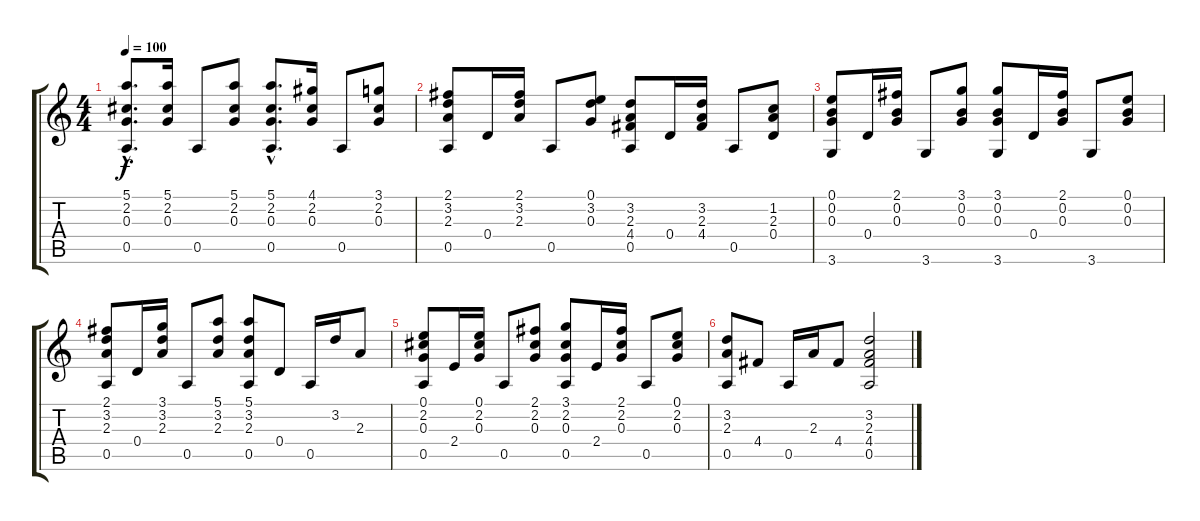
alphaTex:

\track "" {instrument acousticguitarnylon}
\staff {score tabs}
\tuning (E4 B3 G3 D3 A2 E2) {hide}
\ts (4 4)
\tempo 100
\clef g2
\ks c
(5.1{hac} 2.2{hac} 0.3{hac} 0.5{hac}).8{d dy f} (5.1 2.2 0.3).16 0.5.8 (5.1 2.2 0.3).8 (5.1{hac} 2.2{hac} 0.3{hac} 0.5{hac}).8{d} (4.1 2.2 0.3).16 0.5.8 (3.1 2.2 0.3).8 |
(2.1 3.2 2.3 0.5).8 0.4.16 (2.1 3.2 2.3).16 0.5.8 (0.1 3.2 0.3).8 (3.2 2.3 4.4 0.5).8 0.4.16 (3.2 2.3 4.4).16 0.5.8 (1.2 2.3 0.4).8 |
(0.1 0.2 0.3 3.6).8 0.4.16 (2.1 0.2 0.3).16 3.6.8 (3.1 0.2 0.3).8 (3.1 0.2 0.3 3.6).8 0.4.16 (2.1 0.2 0.3).16 3.6.8 (0.1 0.2 0.3).8 |
(2.1 3.2 2.3 0.5).8 0.4.16 (3.1 3.2 2.3).16 0.5.8 (5.1 3.2 2.3).8 (5.1 3.2 2.3 0.5).8 0.4.8 0.5.16 3.2.16 2.3.8 |
(0.1 2.2 0.3 0.5).8 2.4.16 (0.1 2.2 0.3).16 0.5.8 (2.1 2.2 0.3).8 (3.1 2.2 0.3 0.5).8 2.4.16 (2.1 2.2 0.3).16 0.5.8 (0.1 2.2 0.3).8 |
(3.2 2.3 0.5).8 4.4.8 0.5.16 2.3.16 4.4.8 (3.2 2.3 4.4 0.5).2
